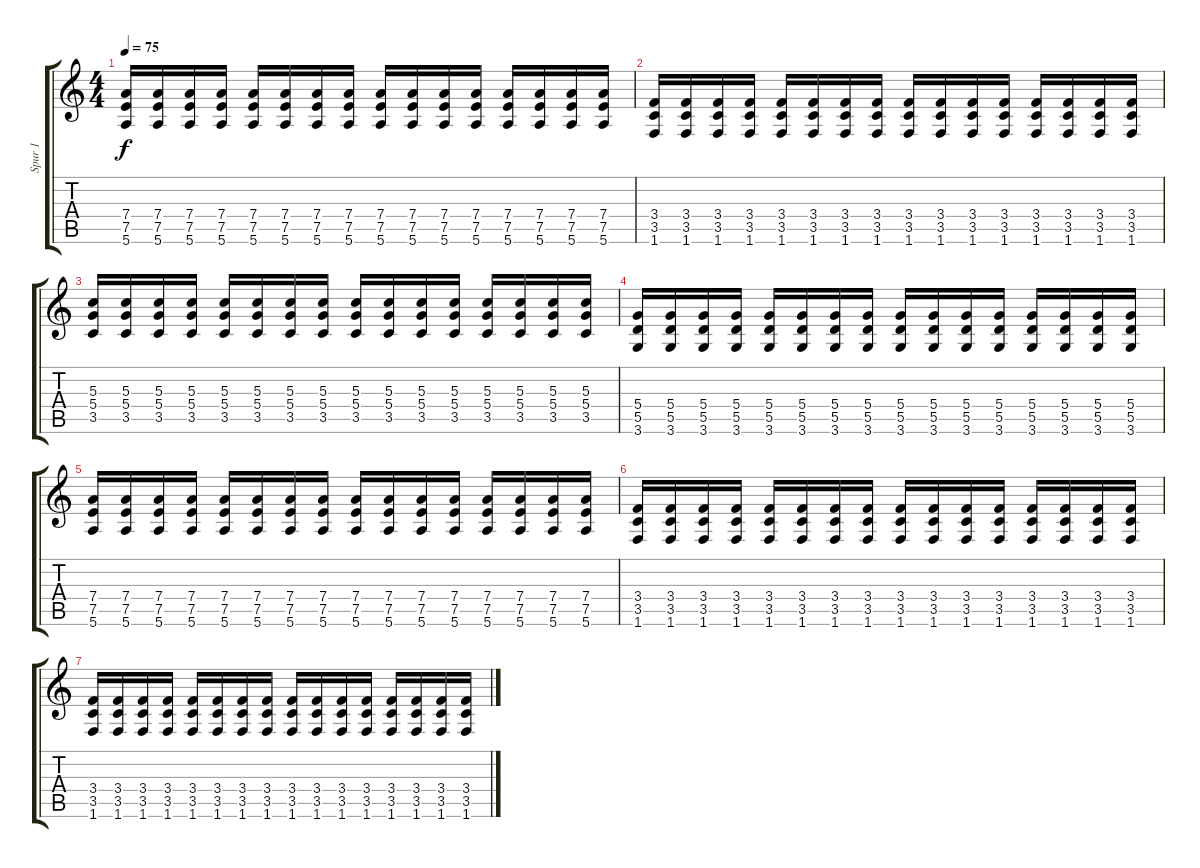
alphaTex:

\track ("Spur 1" "Spur 1") {instrument distortionguitar}
\staff {score tabs}
\tuning (E4 B3 G3 D3 A2 E2) {hide}
\ts (4 4)
\tempo 75
\clef g2
\ks c
(7.4 7.5 5.6).16{dy f} (7.4 7.5 5.6).16 (7.4 7.5 5.6).16 (7.4 7.5 5.6).16 (7.4 7.5 5.6).16 (7.4 7.5 5.6).16 (7.4 7.5 5.6).16 (7.4 7.5 5.6).16 (7.4 7.5 5.6).16 (7.4 7.5 5.6).16 (7.4 7.5 5.6).16 (7.4 7.5 5.6).16 (7.4 7.5 5.6).16 (7.4 7.5 5.6).16 (7.4 7.5 5.6).16 (7.4 7.5 5.6).16 |
(3.4 3.5 1.6).16 (3.4 3.5 1.6).16 (3.4 3.5 1.6).16 (3.4 3.5 1.6).16 (3.4 3.5 1.6).16 (3.4 3.5 1.6).16 (3.4 3.5 1.6).16 (3.4 3.5 1.6).16 (3.4 3.5 1.6).16 (3.4 3.5 1.6).16 (3.4 3.5 1.6).16 (3.4 3.5 1.6).16 (3.4 3.5 1.6).16 (3.4 3.5 1.6).16 (3.4 3.5 1.6).16 (3.4 3.5 1.6).16 |
(5.3 5.4 3.5).16 (5.3 5.4 3.5).16 (5.3 5.4 3.5).16 (5.3 5.4 3.5).16 (5.3 5.4 3.5).16 (5.3 5.4 3.5).16 (5.3 5.4 3.5).16 (5.3 5.4 3.5).16 (5.3 5.4 3.5).16 (5.3 5.4 3.5).16 (5.3 5.4 3.5).16 (5.3 5.4 3.5).16 (5.3 5.4 3.5).16 (5.3 5.4 3.5).16 (5.3 5.4 3.5).16 (5.3 5.4 3.5).16 |
(5.4 5.5 3.6).16 (5.4 5.5 3.6).16 (5.4 5.5 3.6).16 (5.4 5.5 3.6).16 (5.4 5.5 3.6).16 (5.4 5.5 3.6).16 (5.4 5.5 3.6).16 (5.4 5.5 3.6).16 (5.4 5.5 3.6).16 (5.4 5.5 3.6).16 (5.4 5.5 3.6).16 (5.4 5.5 3.6).16 (5.4 5.5 3.6).16 (5.4 5.5 3.6).16 (5.4 5.5 3.6).16 (5.4 5.5 3.6).16 |
(7.4 7.5 5.6).16 (7.4 7.5 5.6).16 (7.4 7.5 5.6).16 (7.4 7.5 5.6).16 (7.4 7.5 5.6).16 (7.4 7.5 5.6).16 (7.4 7.5 5.6).16 (7.4 7.5 5.6).16 (7.4 7.5 5.6).16 (7.4 7.5 5.6).16 (7.4 7.5 5.6).16 (7.4 7.5 5.6).16 (7.4 7.5 5.6).16 (7.4 7.5 5.6).16 (7.4 7.5 5.6).16 (7.4 7.5 5.6).16 |
(3.4 3.5 1.6).16 (3.4 3.5 1.6).16 (3.4 3.5 1.6).16 (3.4 3.5 1.6).16 (3.4 3.5 1.6).16 (3.4 3.5 1.6).16 (3.4 3.5 1.6).16 (3.4 3.5 1.6).16 (3.4 3.5 1.6).16 (3.4 3.5 1.6).16 (3.4 3.5 1.6).16 (3.4 3.5 1.6).16 (3.4 3.5 1.6).16 (3.4 3.5 1.6).16 (3.4 3.5 1.6).16 (3.4 3.5 1.6).16 |
(3.4 3.5 1.6).16 (3.4 3.5 1.6).16 (3.4 3.5 1.6).16 (3.4 3.5 1.6).16 (3.4 3.5 1.6).16 (3.4 3.5 1.6).16 (3.4 3.5 1.6).16 (3.4 3.5 1.6).16 (3.4 3.5 1.6).16 (3.4 3.5 1.6).16 (3.4 3.5 1.6).16 (3.4 3.5 1.6).16 (3.4 3.5 1.6).16 (3.4 3.5 1.6).16 (3.4 3.5 1.6).16 (3.4 3.5 1.6).16
